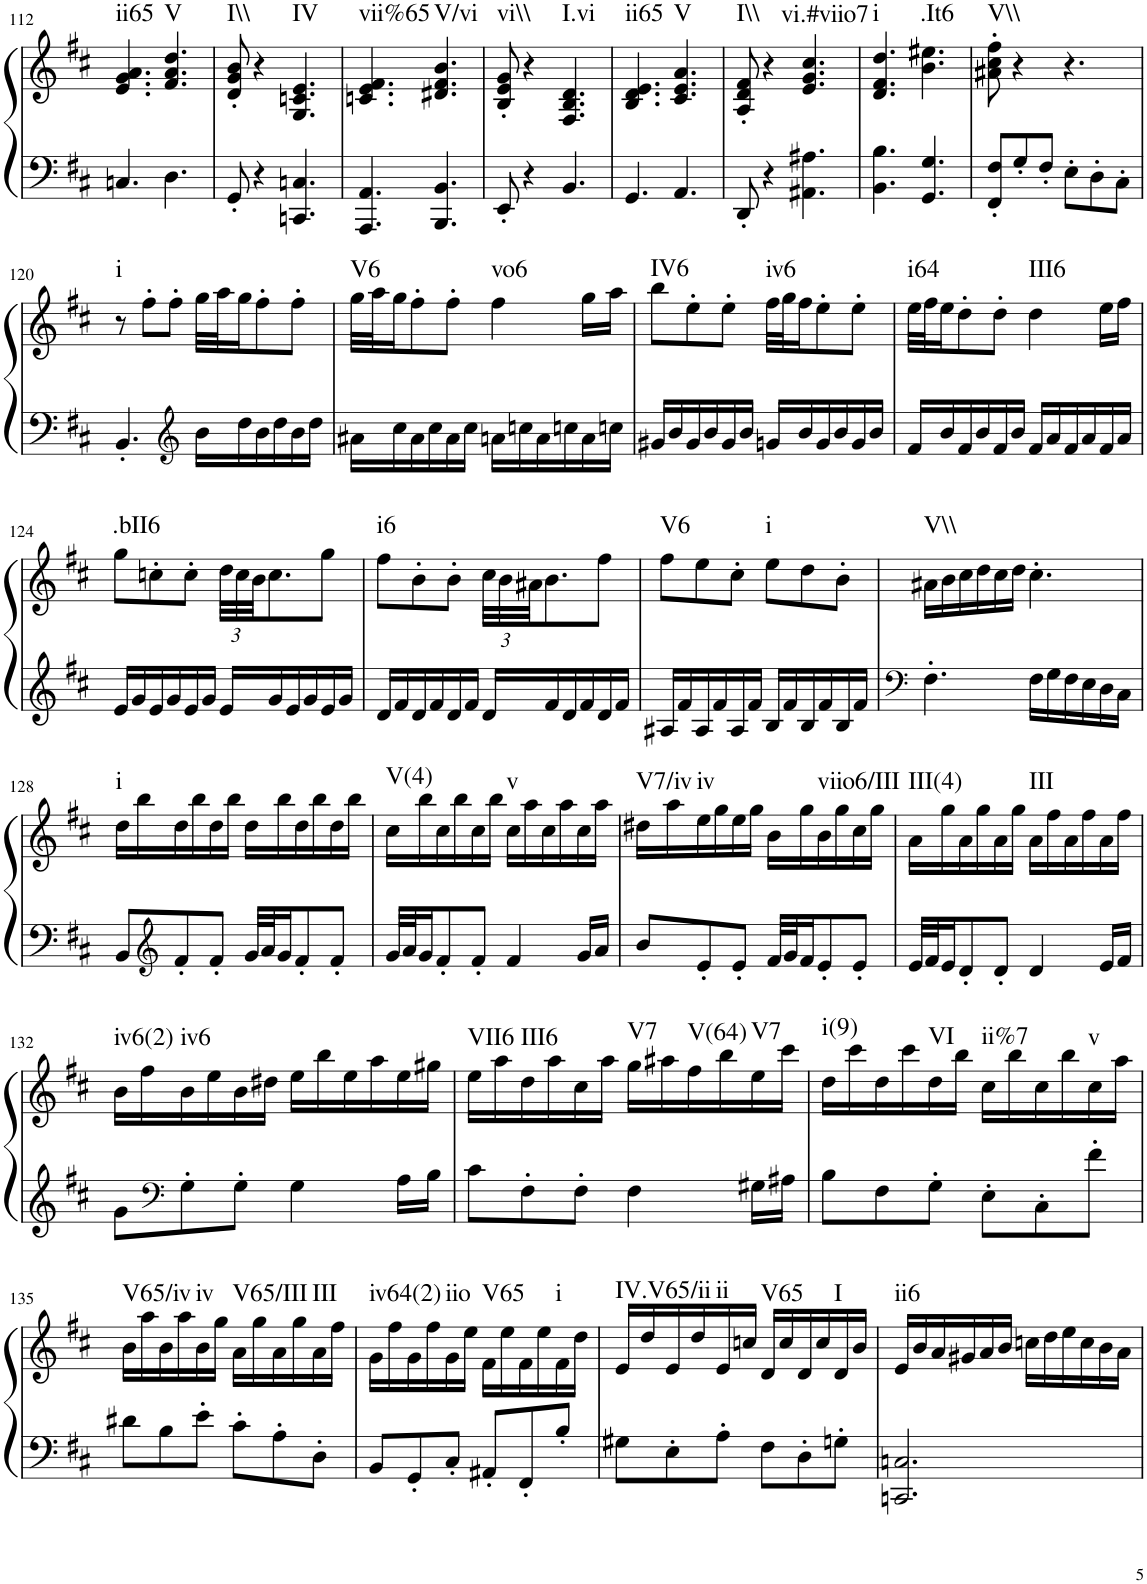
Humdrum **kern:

**kern	**kern	**harte
*part1	*part1	*part1
*staff2	*staff1	*
*I"Piano, Piano right	*	*
*I'Pno.	*	*
!!LO:PB:g=z
*clefF4	*clefG2	*
*k[f#c#]	*k[f#c#]	*
*M6/8	*M6/8	*
=112	=112	=112
!	!	!LO:H:kt=ii65
4.Cn/	4.e/ 4.g/ 4.a/	N
!	!	!LO:H:kt=V
4.D\	4.f#/ 4.a/ 4.dd/	N
=113	=113	=113
!	!	!LO:H:kt=I\\
8GG'/	8d/' 8g/' 8b/'	N
4r	4r	.
!	!	!LO:H:kt=IV
4.CCn/ 4.Cn/	4.G/ 4.cn/ 4.e/	N
=114	=114	=114
!	!	!LO:H:kt=vii%65
4.AAA/ 4.AA/	4.cn/ 4.e/ 4.f#/	N
!	!	!LO:H:kt=V/vi
4.BBB/ 4.BB/	4.d#X/ 4.f#/ 4.b/	N
=115	=115	=115
!	!	!LO:H:kt=vi\\
8EE'/	8B/' 8e/' 8g/'	N
4r	4r	.
!	!	!LO:H:kt=I.vi
4.BB/	4.F#/ 4.B/ 4.d/	N
=116	=116	=116
!	!	!LO:H:kt=ii65
4.GG/	4.B/ 4.d/ 4.e/	N
!	!	!LO:H:kt=V
4.AA/	4.c#/ 4.e/ 4.a/	N
=117	=117	=117
!	!	!LO:H:kt=I\\
8DD'/	8A/' 8d/' 8f#/'	N
4r	4r	.
!	!	!LO:H:kt=vi.#viio7
4.AA#X\ 4.A#X\	4.e/ 4.g/ 4.cc#/	N
=118	=118	=118
!	!	!LO:H:kt=i
4.BB\ 4.B\	4.d/ 4.f#/ 4.dd/	N
!	!	!LO:H:kt=.It6
4.GG/ 4.G/	4.b\ 4.ee#X\	N
=119	=119	=119
!	!	!LO:H:kt=V\\
8FF#/' 8F#/'L	8a#X\' 8cc#\' 8ff#\'	N
8G'/	4r	.
8F#'/J	.	.
8E'\L	4.r	.
8D'\	.	.
8C#'\J	.	.
!!LO:LB:g=z
=120	=120	=120
!	!	!LO:H:kt=i
4.BB'/	8r	N
.	8ff#'\L	.
.	8ff#'\J	.
*clefG2	*	*
16b\LL	32gg\LLL	.
.	32aa\J	.
16dd\	16gg\J	.
16b\	8ff#'\	.
16dd\	.	.
16b\	8ff#'\J	.
16dd\JJ	.	.
=121	=121	=121
!	!	!LO:H:kt=V6
16a#X\LL	32gg\LLL	N
.	32aa\J	.
16cc#\	16gg\J	.
16a#\	8ff#'\	.
16cc#\	.	.
16a#\	8ff#'\J	.
16cc#\JJ	.	.
!	!	!LO:H:kt=vo6
16an\LL	4ff#\	N
16ccn\	.	.
16a\	.	.
16ccn\	.	.
16a\	16gg\LL	.
16ccn\JJ	16aa\JJ	.
=122	=122	=122
!	!	!LO:H:kt=IV6
16g#X/LL	8bb\L	N
16b/	.	.
16g#/	8ee'\	.
16b/	.	.
16g#/	8ee'\J	.
16b/JJ	.	.
!	!	!LO:H:kt=iv6
16gn/LL	32ff#\LLL	N
.	32gg\J	.
16b/	16ff#\J	.
16g/	8ee'\	.
16b/	.	.
16g/	8ee'\J	.
16b/JJ	.	.
=123	=123	=123
!	!	!LO:H:kt=i64
16f#/LL	32ee\LLL	N
.	32ff#\J	.
16b/	16ee\J	.
16f#/	8dd'\	.
16b/	.	.
16f#/	8dd'\J	.
16b/JJ	.	.
!	!	!LO:H:kt=III6
16f#/LL	4dd\	N
16a/	.	.
16f#/	.	.
16a/	.	.
16f#/	16ee\LL	.
16a/JJ	16ff#\JJ	.
!!LO:LB:g=z
=124	=124	=124
!	!	!LO:H:kt=.bII6
16e/LL	8gg\L	N
16g/	.	.
16e/	8ccn'\	.
16g/	.	.
16e/	8cc'\J	.
16g/JJ	.	.
*	*Xbrackettup	*
16e/LL	48dd\LLL	.
.	48cc\	.
.	48b\JJ	.
16g/	8.cc\	.
16e/	.	.
16g/	.	.
16e/	8gg\J	.
16g/JJ	.	.
=125	=125	=125
!	!	!LO:H:kt=i6
16d/LL	8ff#\L	N
16f#/	.	.
16d/	8b'\	.
16f#/	.	.
16d/	8b'\J	.
16f#/JJ	.	.
16d/LL	48cc#\LLL	.
.	48b\	.
.	48a#X\JJ	.
16f#/	8.b\	.
16d/	.	.
16f#/	.	.
16d/	8ff#\J	.
16f#/JJ	.	.
=126	=126	=126
!	!	!LO:H:kt=V6
16A#X/LL	8ff#\L	N
16f#/	.	.
16A#/	8ee\	.
16f#/	.	.
16A#/	8cc#'\J	.
16f#/JJ	.	.
!	!	!LO:H:kt=i
16B/LL	8ee\L	N
16f#/	.	.
16B/	8dd\	.
16f#/	.	.
16B/	8b'\J	.
16f#/JJ	.	.
=127	=127	=127
*clefF4	*	*
!	!	!LO:H:kt=V\\
4.F#'\	16a#X\LL	N
.	16b\	.
.	16cc#\	.
.	16dd\	.
.	16cc#\	.
.	16dd\JJ	.
16F#\LL	4.cc#'\	.
16G\	.	.
16F#\	.	.
16E\	.	.
16D\	.	.
16C#\JJ	.	.
!!LO:LB:g=z
=128	=128	=128
!	!	!LO:H:kt=i
8BB/L	16dd\LL	N
.	16bb\	.
*clefG2	*	*
8f#'/	16dd\	.
.	16bb\	.
8f#'/J	16dd\	.
.	16bb\JJ	.
32g/LLL	16dd\LL	.
32a/J	.	.
16g/J	16bb\	.
8f#'/	16dd\	.
.	16bb\	.
8f#'/J	16dd\	.
.	16bb\JJ	.
=129	=129	=129
!	!	!LO:H:kt=V(4)
32g/LLL	16cc#\LL	N
32a/J	.	.
16g/J	16bb\	.
8f#'/	16cc#\	.
.	16bb\	.
8f#'/J	16cc#\	.
.	16bb\JJ	.
!	!	!LO:H:kt=v
4f#/	16cc#\LL	N
.	16aa\	.
.	16cc#\	.
.	16aa\	.
16g/LL	16cc#\	.
16a/JJ	16aa\JJ	.
=130	=130	=130
!	!	!LO:H:kt=V7/iv
8b/L	16dd#X\LL	N
.	16aa\	.
!	!	!LO:H:kt=iv
8e'/	16ee\	N
.	16gg\	.
8e'/J	16ee\	.
.	16gg\JJ	.
32f#/LLL	16b\LL	.
32g/J	.	.
16f#/J	16gg\	.
8e'/	16b\	.
.	16gg\	.
!	!	!LO:H:kt=viio6/III
8e'/J	16cc#\	N
.	16gg\JJ	.
=131	=131	=131
!	!	!LO:H:kt=III(4)
32e/LLL	16a\LL	N
32f#/J	.	.
16e/J	16gg\	.
8d'/	16a\	.
.	16gg\	.
8d'/J	16a\	.
.	16gg\JJ	.
!	!	!LO:H:kt=III
4d/	16a\LL	N
.	16ff#\	.
.	16a\	.
.	16ff#\	.
16e/LL	16a\	.
16f#/JJ	16ff#\JJ	.
!!LO:LB:g=z
=132	=132	=132
!	!	!LO:H:kt=iv6(2)
8g\L	16b\LL	N
.	16ff#\	.
*clefF4	*	*
!	!	!LO:H:kt=iv6
8G'\	16b\	N
.	16ee\	.
8G'\J	16b\	.
.	16dd#X\JJ	.
4G\	16ee\LL	.
.	16bb\	.
.	16ee\	.
.	16aa\	.
16A\LL	16ee\	.
16B\JJ	16gg#X\JJ	.
=133	=133	=133
!	!	!LO:H:kt=VII6
8c#\L	16ee\LL	N
.	16aa\	.
!	!	!LO:H:kt=III6
8F#'\	16dd\	N
.	16aa\	.
8F#'\J	16cc#\	.
.	16aa\JJ	.
!	!	!LO:H:kt=V7
4F#\	16gg\LL	N
.	16aa#X\	.
!	!	!LO:H:kt=V(64)
.	16ff#\	N
.	16bb\	.
!	!	!LO:H:kt=V7
16G#X\LL	16ee\	N
16A#X\JJ	16ccc#\JJ	.
=134	=134	=134
!	!	!LO:H:kt=i(9)
8B\L	16dd\LL	N
.	16ccc#\	.
8F#\	16dd\	.
.	16ccc#\	.
!	!	!LO:H:kt=VI
8G'\J	16dd\	N
.	16bb\JJ	.
!	!	!LO:H:kt=ii%7
8E'\L	16cc#\LL	N
.	16bb\	.
8C#'\	16cc#\	.
.	16bb\	.
!	!	!LO:H:kt=v
8f#'\J	16cc#\	N
.	16aa\JJ	.
!!LO:LB:g=z
=135	=135	=135
!	!	!LO:H:kt=V65/iv
8d#X\L	16b\LL	N
.	16aa\	.
8B\	16b\	.
.	16aa\	.
!	!	!LO:H:kt=iv
8e'\J	16b\	N
.	16gg\JJ	.
!	!	!LO:H:kt=V65/III
8c#'\L	16a\LL	N
.	16gg\	.
8A'\	16a\	.
.	16gg\	.
!	!	!LO:H:kt=III
8D'\J	16a\	N
.	16ff#\JJ	.
=136	=136	=136
!	!	!LO:H:kt=iv64(2)
8BB/L	16g\LL	N
.	16ff#\	.
8GG'/	16g\	.
.	16ff#\	.
!	!	!LO:H:kt=iio
8C#'/J	16g\	N
.	16ee\JJ	.
!	!	!LO:H:kt=V65
8AA#X'/L	16f#\LL	N
.	16ee\	.
8FF#'/	16f#\	.
.	16ee\	.
!	!	!LO:H:kt=i
8B'/J	16f#\	N
.	16dd\JJ	.
=137	=137	=137
!	!	!LO:H:kt=IV.V65/ii
8G#X\L	16e/LL	N
.	16dd/	.
8E'\	16e/	.
.	16dd/	.
!	!	!LO:H:kt=ii
8A'\J	16e/	N
.	16ccn/JJ	.
!	!	!LO:H:kt=V65
8F#\L	16d/LL	N
.	16cc/	.
8D'\	16d/	.
.	16cc/	.
!	!	!LO:H:kt=I
8Gn'\J	16d/	N
.	16b/JJ	.
=138	=138	=138
!	!	!LO:H:kt=ii6
2.CCn/ 2.Cn/	16e/LL	N
.	16b/	.
.	16a/	.
.	16g#X/	.
.	16a/	.
.	16b/JJ	.
.	16ccn\LL	.
.	16dd\	.
.	16ee\	.
.	16cc\	.
.	16b\	.
.	16a\JJ	.
=	=	=
*-	*-	*-
